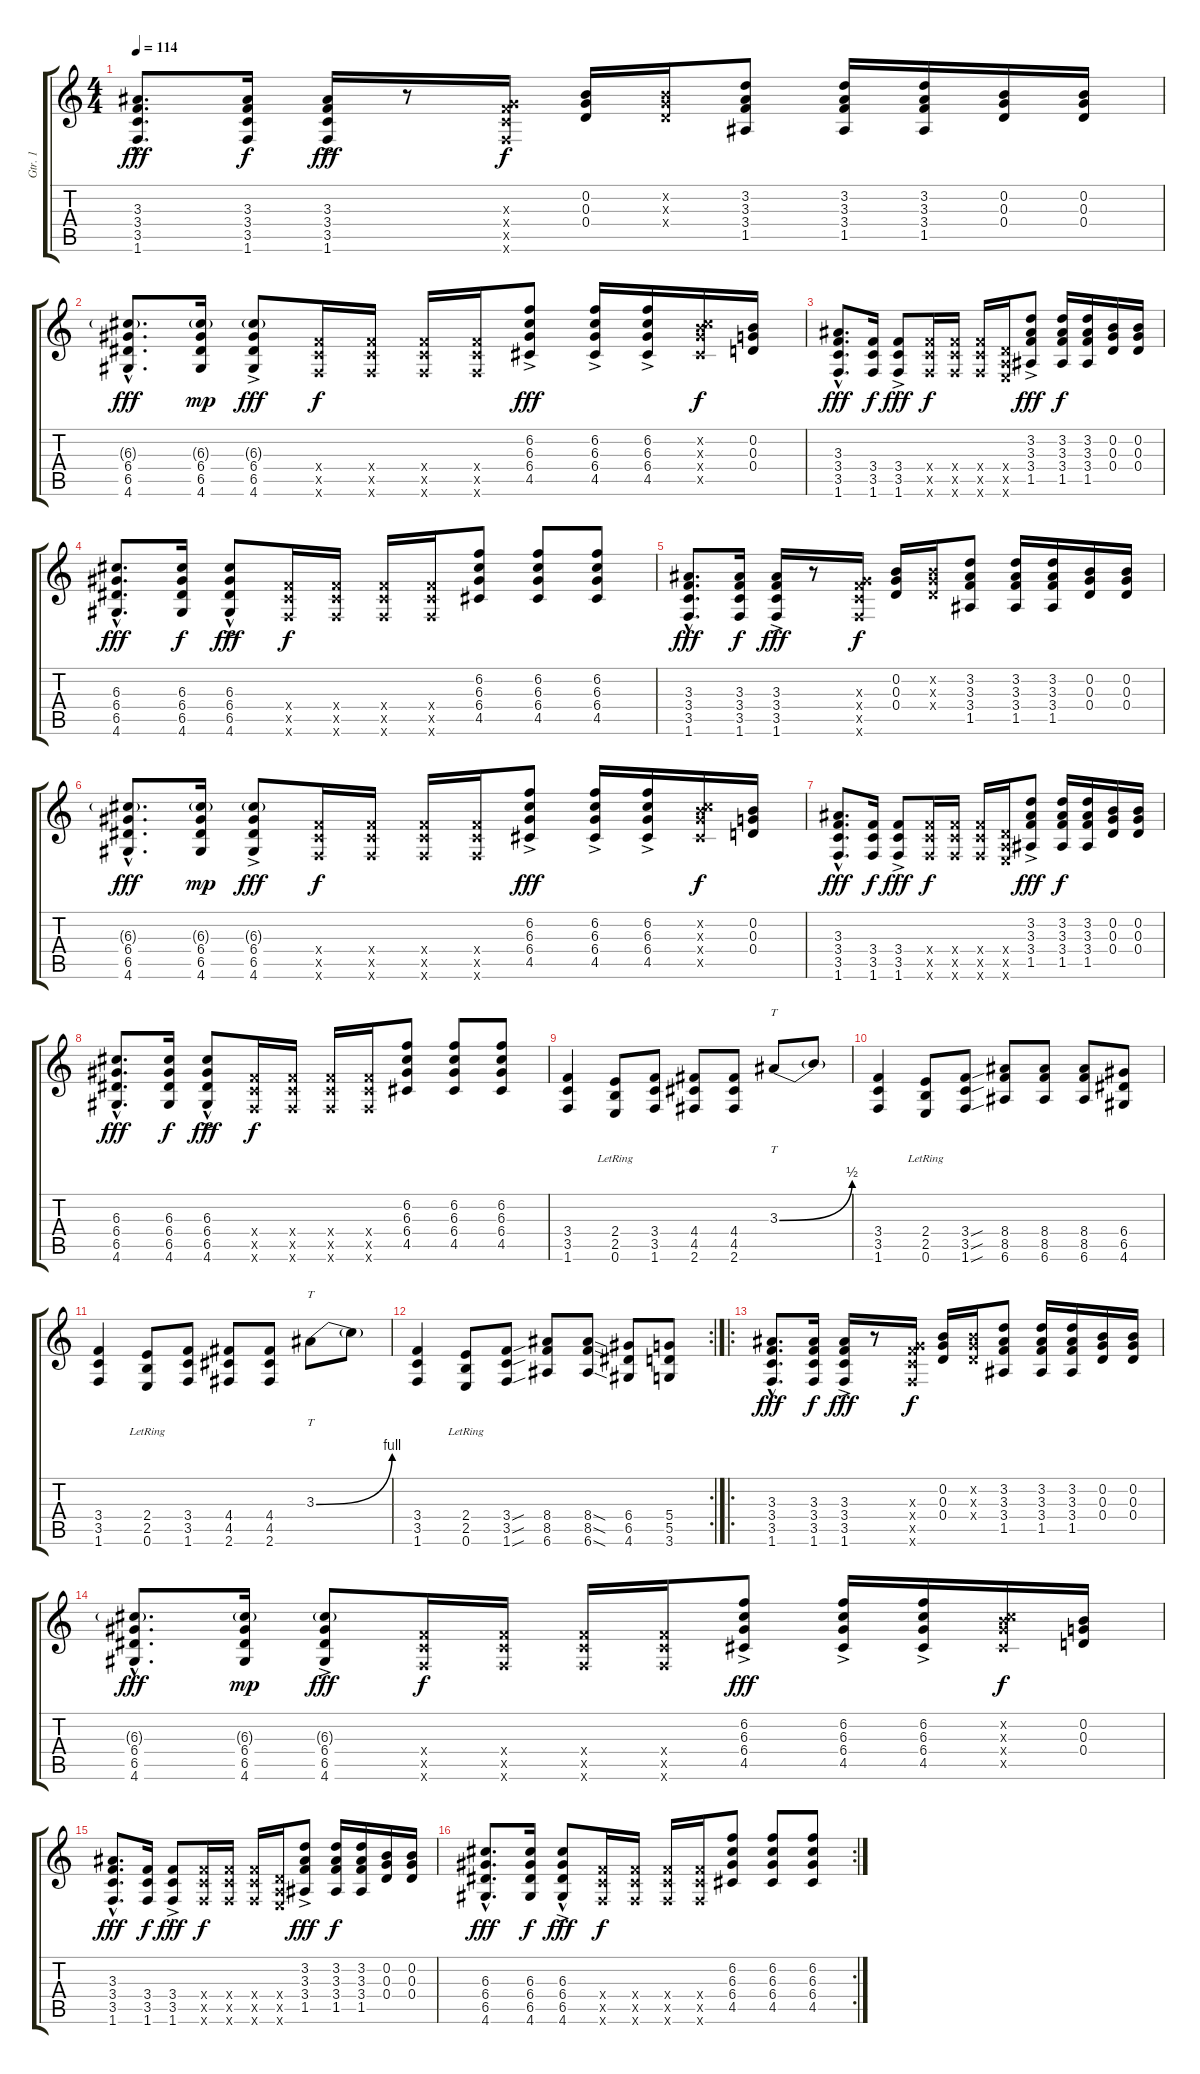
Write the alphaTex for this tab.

\track ("Gtr. 1" "Gtr. 1") {instrument electricguitarclean}
\staff {score tabs}
\tuning (E4 B3 G3 D3 A2 E2) {hide}
\ts (4 4)
\tempo 114
\clef g2
\ks c
(3.3{hac} 3.4{hac} 3.5{hac} 1.6{hac}).8{d dy fff instrument electricguitarclean} (3.3 3.4 3.5 1.6).16{dy f} (3.3 3.4{ac} 3.5 1.6).16{dy fff} r.8 (0.3{x} 3.4{x} 3.5{x} 1.6{x}).16{dy f} (0.2 0.3 0.4).16 (0.2{x} 0.3{x} 0.4{x}).16 (3.2 3.3 3.4 1.5).8 (3.2 3.3 3.4 1.5).16 (3.2 3.3 3.4 1.5).16 (0.2 0.3 0.4).16 (0.2 0.3 0.4).16 |
(6.3{g hac} 6.4{hac} 6.5{hac} 4.6{hac}).8{d dy fff} (6.3{g} 6.4 6.5 4.6).16{dy mp} (6.3{g} 6.4 6.5 4.6{ac}).8{dy fff} (3.4{x} 3.5{x} 1.6{x}).16{dy f} (3.4{x} 3.5{x} 1.6{x}).16 (3.4{x} 3.5{x} 1.6{x}).16 (3.4{x} 3.5{x} 1.6{x}).16 (6.2 6.3{ac} 6.4 4.5).8{dy fff} (6.2 6.3 6.4 4.5{ac}).16 (6.2 6.3 6.4{ac} 4.5).16 (0.2{x} 6.3{x} 6.4{x} 4.5{x}).16{dy f} (0.2 0.3 0.4).16 |
(3.3{hac} 3.4{hac} 3.5{hac} 1.6{hac}).8{d dy fff} (3.4 3.5 1.6).16{dy f} (3.4{ac} 3.5 1.6{st}).8{dy fff} (3.4{x} 3.5{x} 1.6{x}).16{dy f} (3.4{x} 3.5{x} 1.6{x}).16 (3.4{x} 3.5{x} 1.6{x}).16 (0.4{x} 0.5{x} 0.6{x}).16 (3.2 3.3{ac} 3.4 1.5).8{dy fff} (3.2 3.3 3.4 1.5).16{dy f} (3.2 3.3 3.4 1.5).16 (0.2 0.3 0.4).16 (0.2 0.3 0.4).16 |
(6.3{hac} 6.4{hac} 6.5{hac} 4.6{hac}).8{d dy fff} (6.3 6.4 6.5 4.6).16{dy f} (6.3 6.4{hac} 6.5 4.6{ac}).8{dy fff} (3.4{x} 3.5{x} 1.6{x}).16{dy f} (3.4{x} 3.5{x} 1.6{x}).16 (3.4{x} 3.5{x} 1.6{x}).16 (3.4{x} 3.5{x} 1.6{x}).16 (6.2 6.3 6.4 4.5).8 (6.2 6.3 6.4 4.5).8 (6.2 6.3 6.4 4.5).8 |
(3.3{hac} 3.4{hac} 3.5{hac} 1.6{hac}).8{d dy fff} (3.3 3.4 3.5 1.6).16{dy f} (3.3 3.4{ac} 3.5 1.6).16{dy fff} r.8 (0.3{x} 3.4{x} 3.5{x} 1.6{x}).16{dy f} (0.2 0.3 0.4).16 (0.2{x} 0.3{x} 0.4{x}).16 (3.2 3.3 3.4 1.5).8 (3.2 3.3 3.4 1.5).16 (3.2 3.3 3.4 1.5).16 (0.2 0.3 0.4).16 (0.2 0.3 0.4).16 |
(6.3{g hac} 6.4{hac} 6.5{hac} 4.6{hac}).8{d dy fff} (6.3{g} 6.4 6.5 4.6).16{dy mp} (6.3{g} 6.4 6.5 4.6{ac}).8{dy fff} (3.4{x} 3.5{x} 1.6{x}).16{dy f} (3.4{x} 3.5{x} 1.6{x}).16 (3.4{x} 3.5{x} 1.6{x}).16 (3.4{x} 3.5{x} 1.6{x}).16 (6.2 6.3{ac} 6.4 4.5).8{dy fff} (6.2 6.3 6.4 4.5{ac}).16 (6.2 6.3 6.4{ac} 4.5).16 (0.2{x} 6.3{x} 6.4{x} 4.5{x}).16{dy f} (0.2 0.3 0.4).16 |
(3.3{hac} 3.4{hac} 3.5{hac} 1.6{hac}).8{d dy fff} (3.4 3.5 1.6).16{dy f} (3.4{ac} 3.5 1.6{st}).8{dy fff} (3.4{x} 3.5{x} 1.6{x}).16{dy f} (3.4{x} 3.5{x} 1.6{x}).16 (3.4{x} 3.5{x} 1.6{x}).16 (0.4{x} 0.5{x} 0.6{x}).16 (3.2 3.3{ac} 3.4 1.5).8{dy fff} (3.2 3.3 3.4 1.5).16{dy f} (3.2 3.3 3.4 1.5).16 (0.2 0.3 0.4).16 (0.2 0.3 0.4).16 |
(6.3{hac} 6.4{hac} 6.5{hac} 4.6{hac}).8{d dy fff} (6.3 6.4 6.5 4.6).16{dy f} (6.3 6.4{hac} 6.5 4.6{ac}).8{dy fff} (3.4{x} 3.5{x} 1.6{x}).16{dy f} (3.4{x} 3.5{x} 1.6{x}).16 (3.4{x} 3.5{x} 1.6{x}).16 (3.4{x} 3.5{x} 1.6{x}).16 (6.2 6.3 6.4 4.5).8 (6.2 6.3 6.4 4.5).8 (6.2 6.3 6.4 4.5).8 |
(3.4 3.5 1.6).4 (2.4{lr} 2.5{lr} 0.6).8 (3.4 3.5 1.6).8 (4.4 4.5 2.6).8 (4.4 4.5 2.6).8 3.3{be (bend 0 0 60 2)}.8{tt} 3.3{t}.8 |
(3.4 3.5 1.6).4 (2.4{lr} 2.5{lr} 0.6).8 (3.4{sou} 3.5{sou} 1.6{sou}).8 (8.4 8.5 6.6).8 (8.4 8.5 6.6).8 (8.4 8.5 6.6).8 (6.4 6.5 4.6).8 |
(3.4 3.5 1.6).4 (2.4{lr} 2.5{lr} 0.6).8 (3.4 3.5 1.6).8 (4.4 4.5 2.6).8 (4.4 4.5 2.6).8 3.3{be (bend 0 0 60 4)}.8{tt} 3.3{t}.8 |
\rc 2
(3.4 3.5 1.6).4 (2.4{lr} 2.5{lr} 0.6).8 (3.4{sou} 3.5{sou} 1.6{sou}).8 (8.4 8.5 6.6).8 (8.4{sod} 8.5{sod} 6.6{sod}).8 (6.4 6.5 4.6).8 (5.4 5.5 3.6).8 |
\ro
(3.3{hac} 3.4{hac} 3.5{hac} 1.6{hac}).8{d dy fff} (3.3 3.4 3.5 1.6).16{dy f} (3.3 3.4{ac} 3.5 1.6).16{dy fff} r.8 (0.3{x} 3.4{x} 3.5{x} 1.6{x}).16{dy f} (0.2 0.3 0.4).16 (0.2{x} 0.3{x} 0.4{x}).16 (3.2 3.3 3.4 1.5).8 (3.2 3.3 3.4 1.5).16 (3.2 3.3 3.4 1.5).16 (0.2 0.3 0.4).16 (0.2 0.3 0.4).16 |
(6.3{g hac} 6.4{hac} 6.5{hac} 4.6{hac}).8{d dy fff} (6.3{g} 6.4 6.5 4.6).16{dy mp} (6.3{g} 6.4 6.5 4.6{ac}).8{dy fff} (3.4{x} 3.5{x} 1.6{x}).16{dy f} (3.4{x} 3.5{x} 1.6{x}).16 (3.4{x} 3.5{x} 1.6{x}).16 (3.4{x} 3.5{x} 1.6{x}).16 (6.2 6.3{ac} 6.4 4.5).8{dy fff} (6.2 6.3 6.4 4.5{ac}).16 (6.2 6.3 6.4{ac} 4.5).16 (0.2{x} 6.3{x} 6.4{x} 4.5{x}).16{dy f} (0.2 0.3 0.4).16 |
(3.3{hac} 3.4{hac} 3.5{hac} 1.6{hac}).8{d dy fff} (3.4 3.5 1.6).16{dy f} (3.4{ac} 3.5 1.6{st}).8{dy fff} (3.4{x} 3.5{x} 1.6{x}).16{dy f} (3.4{x} 3.5{x} 1.6{x}).16 (3.4{x} 3.5{x} 1.6{x}).16 (0.4{x} 0.5{x} 0.6{x}).16 (3.2 3.3{ac} 3.4 1.5).8{dy fff} (3.2 3.3 3.4 1.5).16{dy f} (3.2 3.3 3.4 1.5).16 (0.2 0.3 0.4).16 (0.2 0.3 0.4).16 |
\rc 2
(6.3{hac} 6.4{hac} 6.5{hac} 4.6{hac}).8{d dy fff} (6.3 6.4 6.5 4.6).16{dy f} (6.3 6.4{hac} 6.5 4.6{ac}).8{dy fff} (3.4{x} 3.5{x} 1.6{x}).16{dy f} (3.4{x} 3.5{x} 1.6{x}).16 (3.4{x} 3.5{x} 1.6{x}).16 (3.4{x} 3.5{x} 1.6{x}).16 (6.2 6.3 6.4 4.5).8 (6.2 6.3 6.4 4.5).8 (6.2 6.3 6.4 4.5).8
